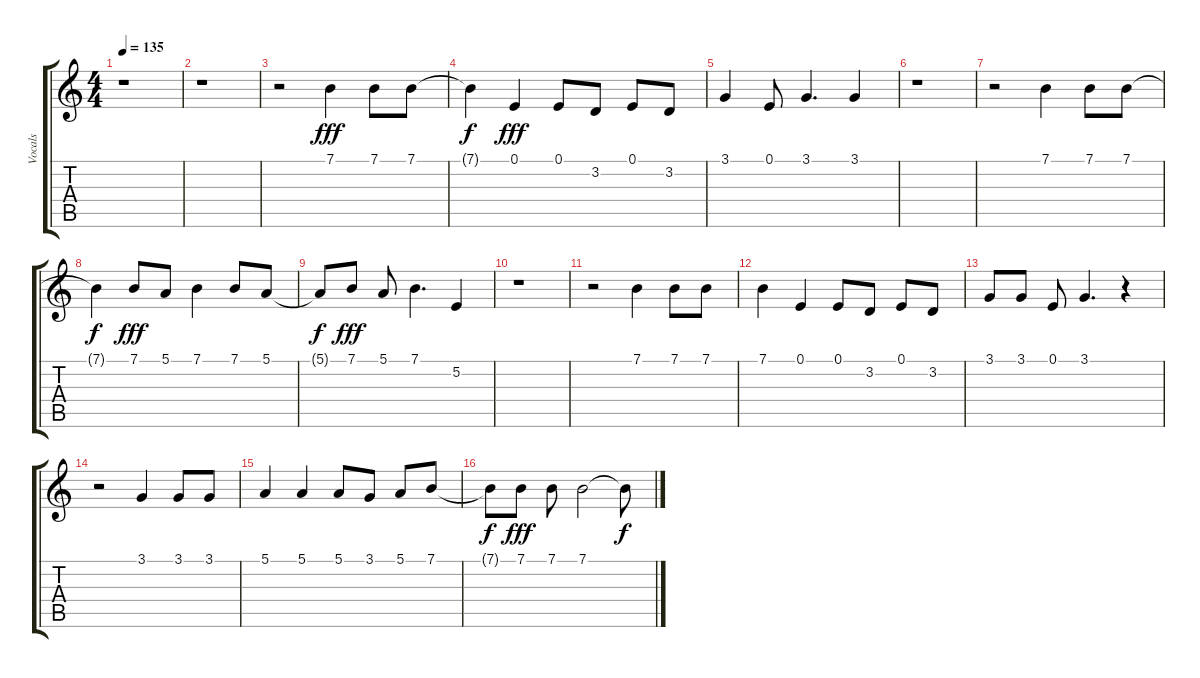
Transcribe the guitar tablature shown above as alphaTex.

\track ("Vocals" "Vocals") {instrument harmonica}
\staff {score tabs}
\tuning (E4 B3 G3 D3 A2 E2) {hide}
\ts (4 4)
\tempo 135
\clef g2
\ks c
r.1{dy f} |
r.1 |
r.2 7.1.4{dy fff} 7.1.8 7.1.8 |
7.1{t}.4{dy f} 0.1.4{dy fff} 0.1.8 3.2.8 0.1.8 3.2.8 |
3.1.4 0.1.8 3.1.4{d} 3.1.4 |
r.1 |
r.2 7.1.4 7.1.8 7.1.8 |
7.1{t}.4{dy f} 7.1.8{dy fff} 5.1.8 7.1.4 7.1.8 5.1.8 |
5.1{t}.8{dy f} 7.1.8{dy fff} 5.1.8 7.1.4{d} 5.2.4 |
r.1 |
r.2 7.1.4 7.1.8 7.1.8 |
7.1.4 0.1.4 0.1.8 3.2.8 0.1.8 3.2.8 |
3.1.8 3.1.8 0.1.8 3.1.4{d} r.4 |
r.2 3.1.4 3.1.8 3.1.8 |
5.1.4 5.1.4 5.1.8 3.1.8 5.1.8 7.1.8 |
7.1{t}.8{dy f} 7.1.8{dy fff} 7.1.8 7.1.2 7.1{t}.8{dy f}
